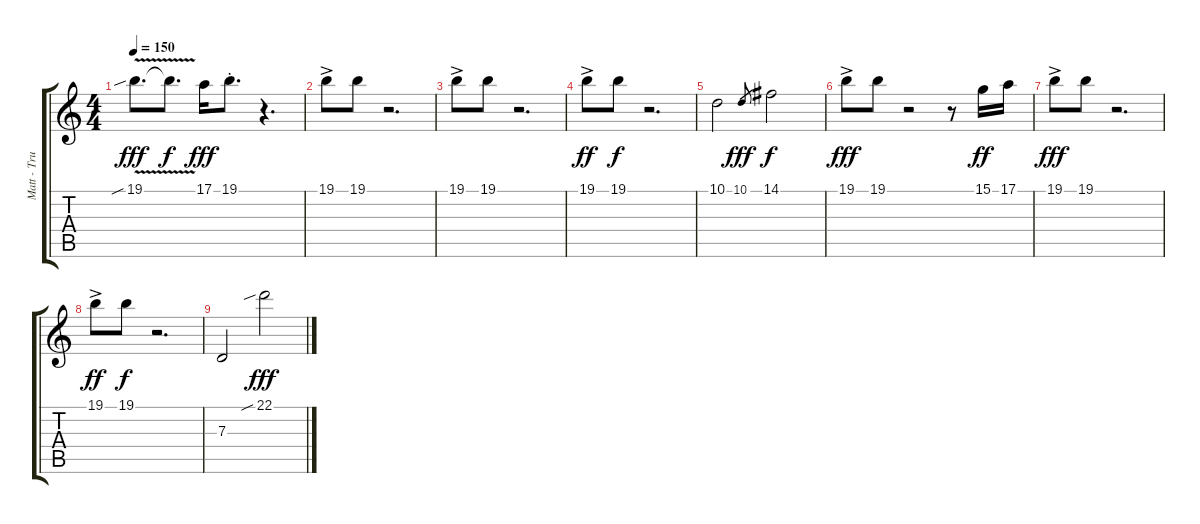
\track ("Matt - Trumpet" "Matt - Tru") {instrument trumpet}
\staff {score tabs}
\tuning (E4 B3 G3 D3 A2 E2) {hide}
\ts (4 4)
\tempo 150
\clef g2
\ks c
19.1{v sib}.8{d dy fff} 19.1{t}.8{d dy f} 17.1.16{dy fff} 19.1{st}.8{d} r.4{d} |
19.1{ac}.8 19.1.8 r.2{d} |
19.1{ac}.8 19.1.8 r.2{d} |
19.1{ac}.8{dy ff} 19.1.8{dy f} r.2{d} |
10.1.2 10.1.8{gr dy fff} 14.1.2{dy f} |
19.1{ac}.8{dy fff} 19.1.8 r.2 r.8 15.1.16{dy ff} 17.1.16 |
19.1{ac}.8{dy fff} 19.1.8 r.2{d} |
19.1{ac}.8{dy ff} 19.1.8{dy f} r.2{d} |
7.3.2 22.1{sib}.2{dy fff}
